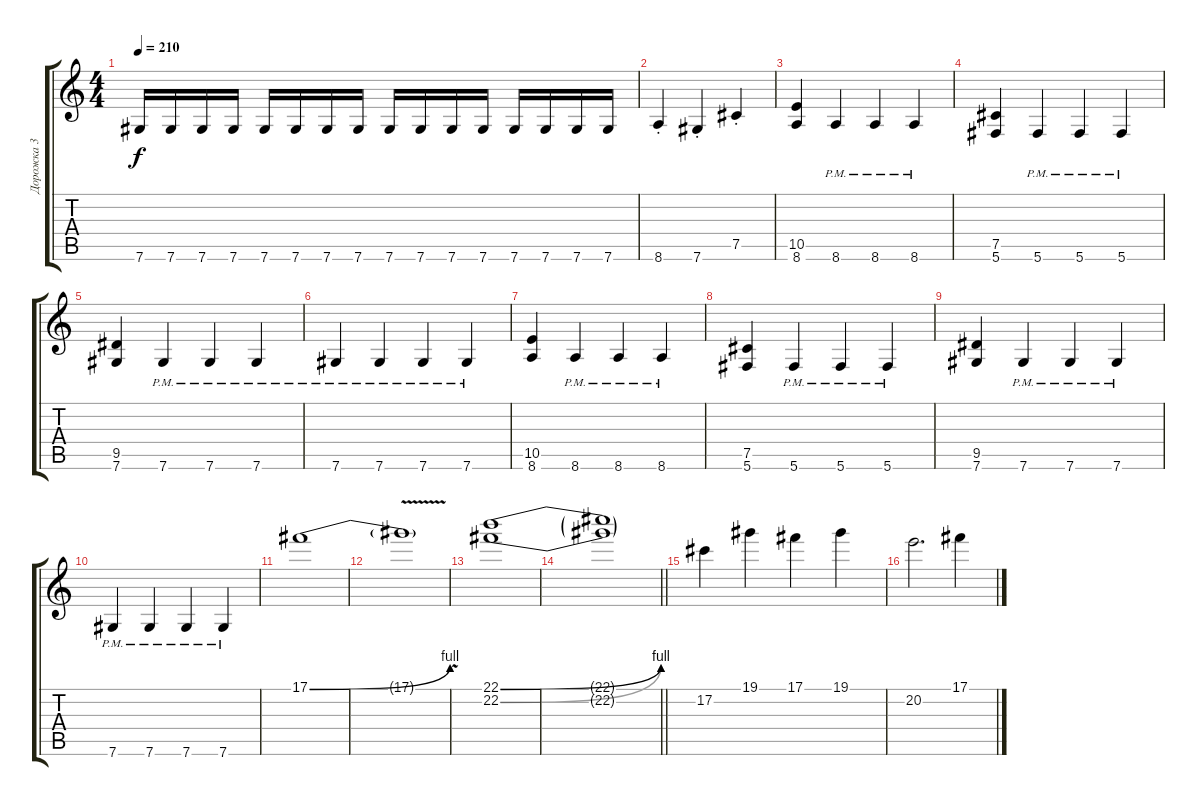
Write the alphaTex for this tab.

\track ("Дорожка 3" "Дорожка 3") {instrument distortionguitar}
\staff {score tabs}
\tuning (Db4 Ab3 E3 B2 Gb2 Db2) {hide}
\ts (4 4)
\tempo 210
\clef g2
\ks c
7.6.16{dy f} 7.6.16 7.6.16 7.6.16 7.6.16 7.6.16 7.6.16 7.6.16 7.6.16 7.6.16 7.6.16 7.6.16 7.6.16 7.6.16 7.6.16 7.6.16 |
8.6{st}.4 7.6{st}.4 7.5{st}.4 |
(10.5 8.6).4 8.6{pm}.4 8.6{pm}.4 8.6{pm}.4 |
(7.5 5.6).4 5.6{pm}.4 5.6{pm}.4 5.6{pm}.4 |
(9.5 7.6).4 7.6{pm}.4 7.6{pm}.4 7.6{pm}.4 |
7.6{pm}.4 7.6{pm}.4 7.6{pm}.4 7.6{pm}.4 |
(10.5 8.6).4 8.6{pm}.4 8.6{pm}.4 8.6{pm}.4 |
(7.5 5.6).4 5.6{pm}.4 5.6{pm}.4 5.6{pm}.4 |
(9.5 7.6).4 7.6{pm}.4 7.6{pm}.4 7.6{pm}.4 |
7.6{pm}.4 7.6{pm}.4 7.6{pm}.4 7.6{pm}.4 |
17.1{be (bend 0 0 60 4)}.1 |
17.1{v t}.1 |
(22.1{be (bend 0 0 60 4)} 22.2{be (bend 0 0 60 4)}).1 |
\barLineRight lightlight
(22.1{t} 22.2{t}).1 |
17.2.4 19.1.4 17.1.4 19.1.4 |
20.2.2{d} 17.1.4
